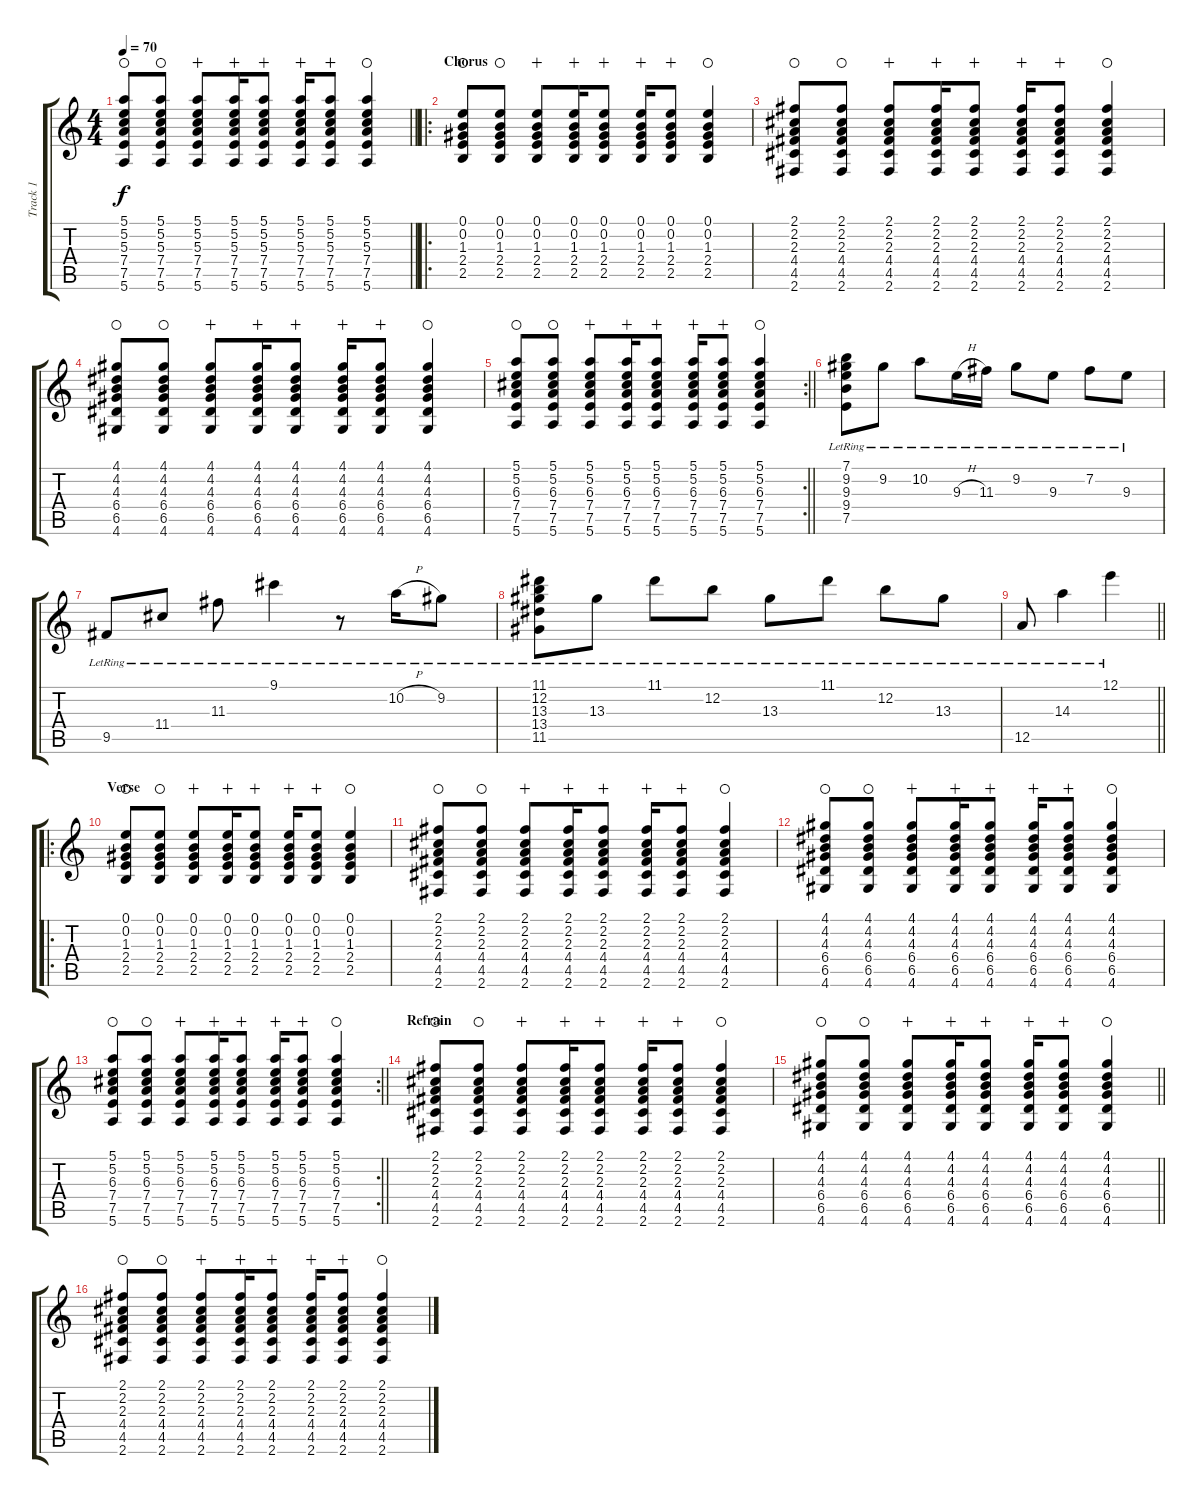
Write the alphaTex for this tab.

\track ("Track 1" "Track 1") {instrument electricguitarclean}
\staff {score tabs}
\tuning (E4 B3 G3 D3 A2 E2) {hide}
\ts (4 4)
\tempo 70
\clef g2
\barLineRight lightlight
\ks c
(5.1 5.2 5.3 7.4 7.5 5.6).8{dy f waho} (5.1 5.2 5.3 7.4 7.5 5.6).8{waho} (5.1 5.2 5.3 7.4 7.5 5.6).8{wahc} (5.1 5.2 5.3 7.4 7.5 5.6).16{wahc} (5.1 5.2 5.3 7.4 7.5 5.6).8{wahc} (5.1 5.2 5.3 7.4 7.5 5.6).16{wahc} (5.1 5.2 5.3 7.4 7.5 5.6).8{wahc} (5.1 5.2 5.3 7.4 7.5 5.6).4{waho} |
\ro
\section ("" "Chorus")
(0.1 0.2 1.3 2.4 2.5).8{waho} (0.1 0.2 1.3 2.4 2.5).8{waho} (0.1 0.2 1.3 2.4 2.5).8{wahc} (0.1 0.2 1.3 2.4 2.5).16{wahc} (0.1 0.2 1.3 2.4 2.5).8{wahc} (0.1 0.2 1.3 2.4 2.5).16{wahc} (0.1 0.2 1.3 2.4 2.5).8{wahc} (0.1 0.2 1.3 2.4 2.5).4{waho} |
(2.1 2.2 2.3 4.4 4.5 2.6).8{waho} (2.1 2.2 2.3 4.4 4.5 2.6).8{waho} (2.1 2.2 2.3 4.4 4.5 2.6).8{wahc} (2.1 2.2 2.3 4.4 4.5 2.6).16{wahc} (2.1 2.2 2.3 4.4 4.5 2.6).8{wahc} (2.1 2.2 2.3 4.4 4.5 2.6).16{wahc} (2.1 2.2 2.3 4.4 4.5 2.6).8{wahc} (2.1 2.2 2.3 4.4 4.5 2.6).4{waho} |
(4.1 4.2 4.3 6.4 6.5 4.6).8{waho} (4.1 4.2 4.3 6.4 6.5 4.6).8{waho} (4.1 4.2 4.3 6.4 6.5 4.6).8{wahc} (4.1 4.2 4.3 6.4 6.5 4.6).16{wahc} (4.1 4.2 4.3 6.4 6.5 4.6).8{wahc} (4.1 4.2 4.3 6.4 6.5 4.6).16{wahc} (4.1 4.2 4.3 6.4 6.5 4.6).8{wahc} (4.1 4.2 4.3 6.4 6.5 4.6).4{waho} |
\rc 2
\barLineRight lightlight
(5.1 5.2 6.3 7.4 7.5 5.6).8{waho} (5.1 5.2 6.3 7.4 7.5 5.6).8{waho} (5.1 5.2 6.3 7.4 7.5 5.6).8{wahc} (5.1 5.2 6.3 7.4 7.5 5.6).16{wahc} (5.1 5.2 6.3 7.4 7.5 5.6).8{wahc} (5.1 5.2 6.3 7.4 7.5 5.6).16{wahc} (5.1 5.2 6.3 7.4 7.5 5.6).8{wahc} (5.1 5.2 6.3 7.4 7.5 5.6).4{waho} |
(7.1{lr} 9.2{lr} 9.3{lr} 9.4{lr} 7.5{lr}).8 9.2{lr}.8 10.2{lr}.8 9.3{h lr}.16 11.3{lr}.16 9.2{lr}.8 9.3{lr}.8 7.2{lr}.8 9.3{lr}.8 |
9.5{lr}.8 11.4{lr}.8 11.3{lr}.8 9.1{lr}.4 r.8 10.2{h lr}.16 9.2{lr}.8 |
(11.1{lr} 12.2{lr} 13.3{lr} 13.4{lr} 11.5{lr}).8 13.3{lr}.8 11.1{lr}.8 12.2{lr}.8 13.3{lr}.8 11.1{lr}.8 12.2{lr}.8 13.3{lr}.8 |
\barLineRight lightlight
12.5{lr}.8 14.3{lr}.4 12.1{lr}.4 |
\ro
\section ("" "Verse")
(0.1 0.2 1.3 2.4 2.5).8{waho} (0.1 0.2 1.3 2.4 2.5).8{waho} (0.1 0.2 1.3 2.4 2.5).8{wahc} (0.1 0.2 1.3 2.4 2.5).16{wahc} (0.1 0.2 1.3 2.4 2.5).8{wahc} (0.1 0.2 1.3 2.4 2.5).16{wahc} (0.1 0.2 1.3 2.4 2.5).8{wahc} (0.1 0.2 1.3 2.4 2.5).4{waho} |
(2.1 2.2 2.3 4.4 4.5 2.6).8{waho} (2.1 2.2 2.3 4.4 4.5 2.6).8{waho} (2.1 2.2 2.3 4.4 4.5 2.6).8{wahc} (2.1 2.2 2.3 4.4 4.5 2.6).16{wahc} (2.1 2.2 2.3 4.4 4.5 2.6).8{wahc} (2.1 2.2 2.3 4.4 4.5 2.6).16{wahc} (2.1 2.2 2.3 4.4 4.5 2.6).8{wahc} (2.1 2.2 2.3 4.4 4.5 2.6).4{waho} |
(4.1 4.2 4.3 6.4 6.5 4.6).8{waho} (4.1 4.2 4.3 6.4 6.5 4.6).8{waho} (4.1 4.2 4.3 6.4 6.5 4.6).8{wahc} (4.1 4.2 4.3 6.4 6.5 4.6).16{wahc} (4.1 4.2 4.3 6.4 6.5 4.6).8{wahc} (4.1 4.2 4.3 6.4 6.5 4.6).16{wahc} (4.1 4.2 4.3 6.4 6.5 4.6).8{wahc} (4.1 4.2 4.3 6.4 6.5 4.6).4{waho} |
\rc 2
\barLineRight lightlight
(5.1 5.2 6.3 7.4 7.5 5.6).8{waho} (5.1 5.2 6.3 7.4 7.5 5.6).8{waho} (5.1 5.2 6.3 7.4 7.5 5.6).8{wahc} (5.1 5.2 6.3 7.4 7.5 5.6).16{wahc} (5.1 5.2 6.3 7.4 7.5 5.6).8{wahc} (5.1 5.2 6.3 7.4 7.5 5.6).16{wahc} (5.1 5.2 6.3 7.4 7.5 5.6).8{wahc} (5.1 5.2 6.3 7.4 7.5 5.6).4{waho} |
\section ("" "Refrain")
(2.1 2.2 2.3 4.4 4.5 2.6).8{waho} (2.1 2.2 2.3 4.4 4.5 2.6).8{waho} (2.1 2.2 2.3 4.4 4.5 2.6).8{wahc} (2.1 2.2 2.3 4.4 4.5 2.6).16{wahc} (2.1 2.2 2.3 4.4 4.5 2.6).8{wahc} (2.1 2.2 2.3 4.4 4.5 2.6).16{wahc} (2.1 2.2 2.3 4.4 4.5 2.6).8{wahc} (2.1 2.2 2.3 4.4 4.5 2.6).4{waho} |
\barLineRight lightlight
(4.1 4.2 4.3 6.4 6.5 4.6).8{waho} (4.1 4.2 4.3 6.4 6.5 4.6).8{waho} (4.1 4.2 4.3 6.4 6.5 4.6).8{wahc} (4.1 4.2 4.3 6.4 6.5 4.6).16{wahc} (4.1 4.2 4.3 6.4 6.5 4.6).8{wahc} (4.1 4.2 4.3 6.4 6.5 4.6).16{wahc} (4.1 4.2 4.3 6.4 6.5 4.6).8{wahc} (4.1 4.2 4.3 6.4 6.5 4.6).4{waho} |
(2.1 2.2 2.3 4.4 4.5 2.6).8{waho} (2.1 2.2 2.3 4.4 4.5 2.6).8{waho} (2.1 2.2 2.3 4.4 4.5 2.6).8{wahc} (2.1 2.2 2.3 4.4 4.5 2.6).16{wahc} (2.1 2.2 2.3 4.4 4.5 2.6).8{wahc} (2.1 2.2 2.3 4.4 4.5 2.6).16{wahc} (2.1 2.2 2.3 4.4 4.5 2.6).8{wahc} (2.1 2.2 2.3 4.4 4.5 2.6).4{waho}
